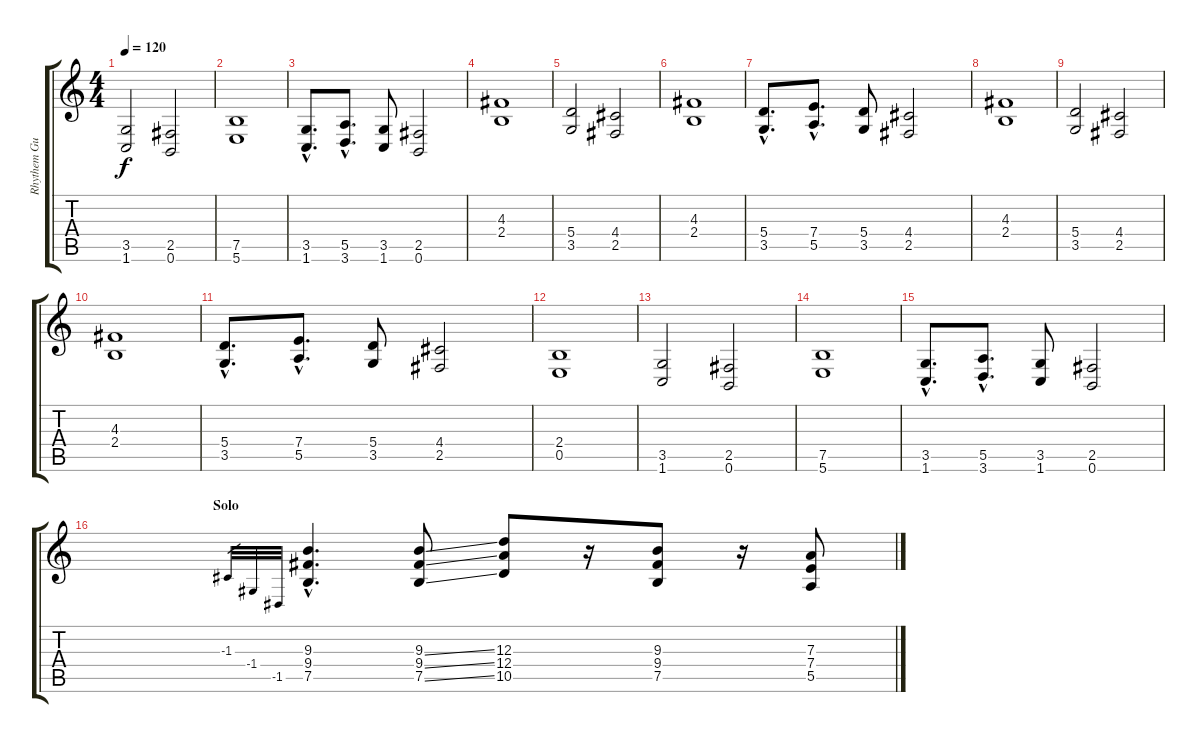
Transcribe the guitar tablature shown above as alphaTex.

\track ("Rhythem Guit. 1" "Rhythem Gu") {instrument distortionguitar}
\staff {score tabs}
\tuning (B3 Gb3 D3 A2 E2 B1) {hide}
\ts (4 4)
\tempo 120
\clef g2
\ks c
(3.5 1.6).2{dy f} (2.5 0.6).2 |
(7.5 5.6).1 |
(3.5{hac} 1.6{hac}).8{d} (5.5{hac} 3.6{hac}).8{d} (3.5 1.6).8 (2.5 0.6).2 |
(4.3 2.4).1 |
(5.4 3.5).2 (4.4 2.5).2 |
(4.3 2.4).1 |
(5.4{hac} 3.5{hac}).8{d} (7.4{hac} 5.5{hac}).8{d} (5.4 3.5).8 (4.4 2.5).2 |
(4.3 2.4).1 |
(5.4 3.5).2 (4.4 2.5).2 |
(4.3 2.4).1 |
(5.4{hac} 3.5{hac}).8{d} (7.4{hac} 5.5{hac}).8{d} (5.4 3.5).8 (4.4 2.5).2 |
(2.4 0.5).1 |
(3.5 1.6).2 (2.5 0.6).2 |
(7.5 5.6).1 |
(3.5{hac} 1.6{hac}).8{d} (5.5{hac} 3.6{hac}).8{d} (3.5 1.6).8 (2.5 0.6).2 |
\section ("" "Solo")
-1.3.32{gr} -1.4.32{gr} -1.5.32{gr} (9.3{hac} 9.4{hac} 7.5{hac}).4{d} (9.3{ss} 9.4{ss} 7.5{ss}).8 (12.3 12.4 10.5).8 r.16 (9.3 9.4 7.5).8 r.16 (7.3 7.4 5.5).8
